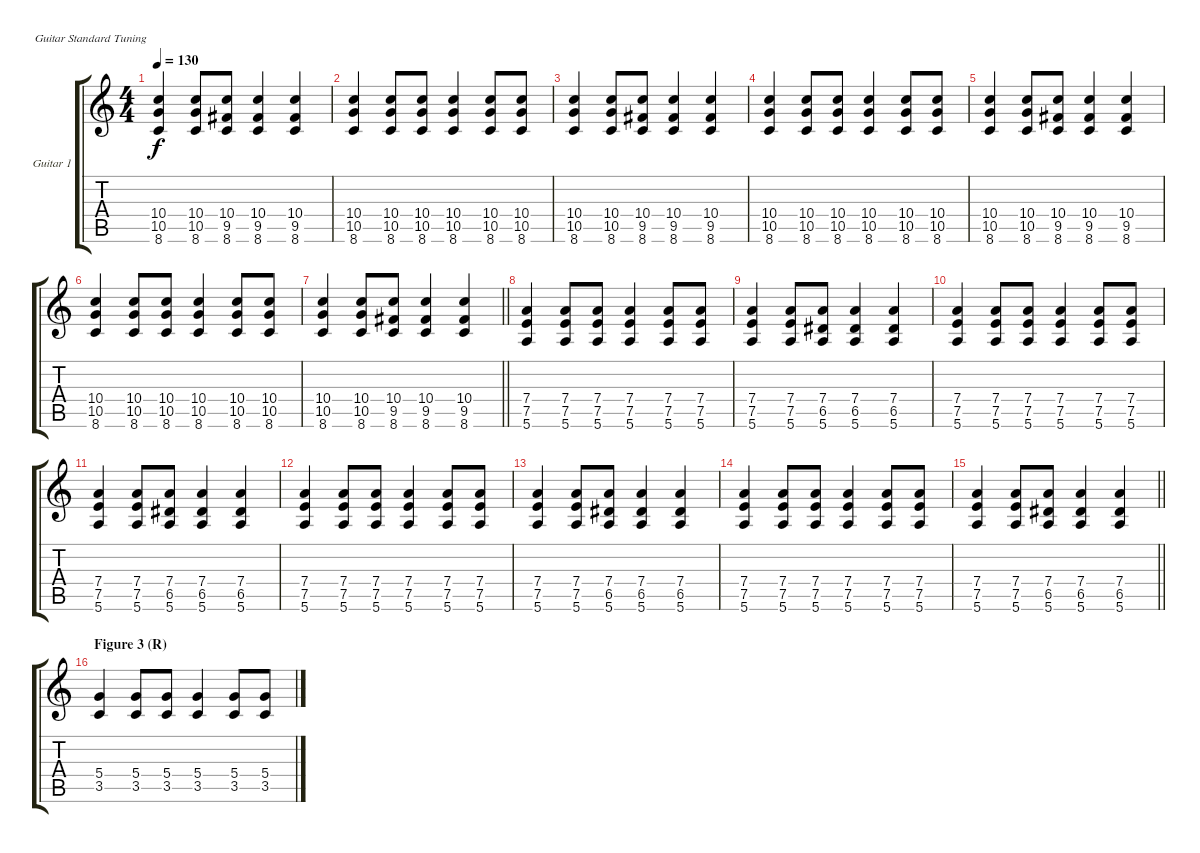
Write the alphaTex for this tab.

\defaultSystemsLayout 4
\bracketExtendMode groupsimilarinstruments
\firstSystemTrackNameOrientation horizontal
\otherSystemsTrackNameOrientation horizontal
\track ("Guitar 1" "Guitar 1") {instrument distortionguitar}
\staff {score tabs}
\tuning (E4 B3 G3 D3 A2 E2)
\ts (4 4)
\tempo 130
\clef g2
\scale
0.333333
\ks aminor
(8.6 10.5 10.4).4{dy f} (8.6 10.5 10.4).8 (8.6 9.5 10.4).8 (8.6 9.5 10.4).4 (8.6 9.5 10.4).4 |
\scale
0.333333 (8.6 10.5 10.4).4 (8.6 10.5 10.4).8 (8.6 10.5 10.4).8 (8.6 10.5 10.4).4 (8.6 10.5 10.4).8 (8.6 10.5 10.4).8 |
\scale
0.333333 (8.6 10.5 10.4).4 (8.6 10.5 10.4).8 (8.6 9.5 10.4).8 (8.6 9.5 10.4).4 (8.6 9.5 10.4).4 |
\scale
0.333333 (8.6 10.5 10.4).4 (8.6 10.5 10.4).8 (8.6 10.5 10.4).8 (8.6 10.5 10.4).4 (8.6 10.5 10.4).8 (8.6 10.5 10.4).8 |
\scale
0.333333 (8.6 10.5 10.4).4 (8.6 10.5 10.4).8 (8.6 9.5 10.4).8 (8.6 9.5 10.4).4 (8.6 9.5 10.4).4 |
\scale
0.333333 (8.6 10.5 10.4).4 (8.6 10.5 10.4).8 (8.6 10.5 10.4).8 (8.6 10.5 10.4).4 (8.6 10.5 10.4).8 (8.6 10.5 10.4).8 |
\scale
0.333333
\barLineRight lightlight
(8.6 10.5 10.4).4 (8.6 10.5 10.4).8 (8.6 9.5 10.4).8 (8.6 9.5 10.4).4 (8.6 9.5 10.4).4 |
\scale
0.333333 (5.6 7.5 7.4).4 (5.6 7.5 7.4).8 (5.6 7.5 7.4).8 (5.6 7.5 7.4).4 (5.6 7.5 7.4).8 (5.6 7.5 7.4).8 |
\scale
0.333333 (5.6 7.5 7.4).4 (5.6 7.5 7.4).8 (5.6 6.5 7.4).8 (5.6 6.5 7.4).4 (5.6 6.5 7.4).4 |
\scale
0.333333 (5.6 7.5 7.4).4 (5.6 7.5 7.4).8 (5.6 7.5 7.4).8 (5.6 7.5 7.4).4 (5.6 7.5 7.4).8 (5.6 7.5 7.4).8 |
\scale
0.333333 (5.6 7.5 7.4).4 (5.6 7.5 7.4).8 (5.6 6.5 7.4).8 (5.6 6.5 7.4).4 (5.6 6.5 7.4).4 |
\scale
0.333333 (5.6 7.5 7.4).4 (5.6 7.5 7.4).8 (5.6 7.5 7.4).8 (5.6 7.5 7.4).4 (5.6 7.5 7.4).8 (5.6 7.5 7.4).8 |
\scale
0.333333 (5.6 7.5 7.4).4 (5.6 7.5 7.4).8 (5.6 6.5 7.4).8 (5.6 6.5 7.4).4 (5.6 6.5 7.4).4 |
\scale
0.333333 (5.6 7.5 7.4).4 (5.6 7.5 7.4).8 (5.6 7.5 7.4).8 (5.6 7.5 7.4).4 (5.6 7.5 7.4).8 (5.6 7.5 7.4).8 |
\scale
0.333333
\barLineRight lightlight
(5.6 7.5 7.4).4 (5.6 7.5 7.4).8 (5.6 6.5 7.4).8 (5.6 6.5 7.4).4 (5.6 6.5 7.4).4 |
\section ("" "Figure 3 (R)")
\scale
0.333333 (3.5 5.4).4 (3.5 5.4).8 (3.5 5.4).8 (3.5 5.4).4 (3.5 5.4).8 (3.5 5.4).8
